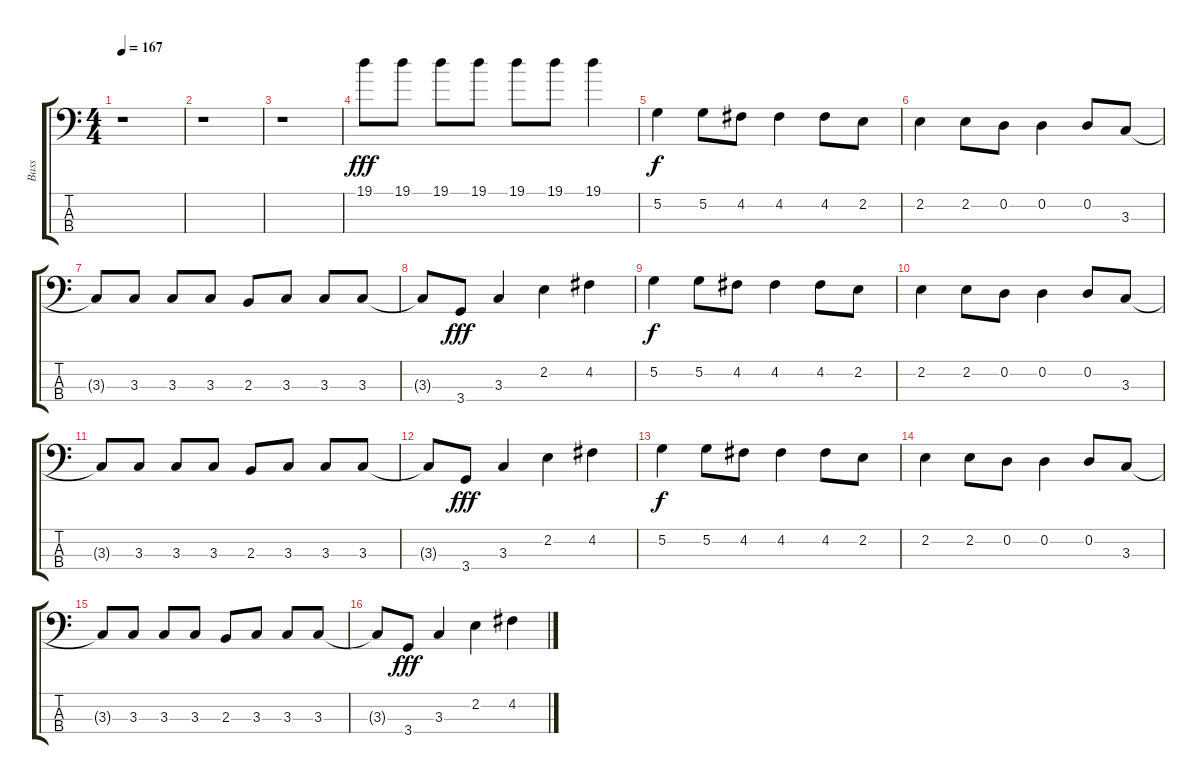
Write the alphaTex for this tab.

\track ("Bass" "Bass") {instrument electricbasspick}
\staff {score tabs}
\tuning (G2 D2 A1 E1) {hide}
\ts (4 4)
\tempo 167
\clef f4
\ks c
r.1{dy fff instrument electricbasspick} |
r.1 |
r.1 |
19.1.8 19.1.8 19.1.8 19.1.8 19.1.8 19.1.8 19.1.4 |
5.2.4{dy f} 5.2.8 4.2.8 4.2.4 4.2.8 2.2.8 |
2.2.4 2.2.8 0.2.8 0.2.4 0.2.8 3.3.8 |
3.3{t}.8 3.3.8 3.3.8 3.3.8 2.3.8 3.3.8 3.3.8 3.3.8 |
3.3{t}.8 3.4.8{dy fff} 3.3.4 2.2.4 4.2.4 |
5.2.4{dy f} 5.2.8 4.2.8 4.2.4 4.2.8 2.2.8 |
2.2.4 2.2.8 0.2.8 0.2.4 0.2.8 3.3.8 |
3.3{t}.8 3.3.8 3.3.8 3.3.8 2.3.8 3.3.8 3.3.8 3.3.8 |
3.3{t}.8 3.4.8{dy fff} 3.3.4 2.2.4 4.2.4 |
5.2.4{dy f} 5.2.8 4.2.8 4.2.4 4.2.8 2.2.8 |
2.2.4 2.2.8 0.2.8 0.2.4 0.2.8 3.3.8 |
3.3{t}.8 3.3.8 3.3.8 3.3.8 2.3.8 3.3.8 3.3.8 3.3.8 |
3.3{t}.8 3.4.8{dy fff} 3.3.4 2.2.4 4.2.4
